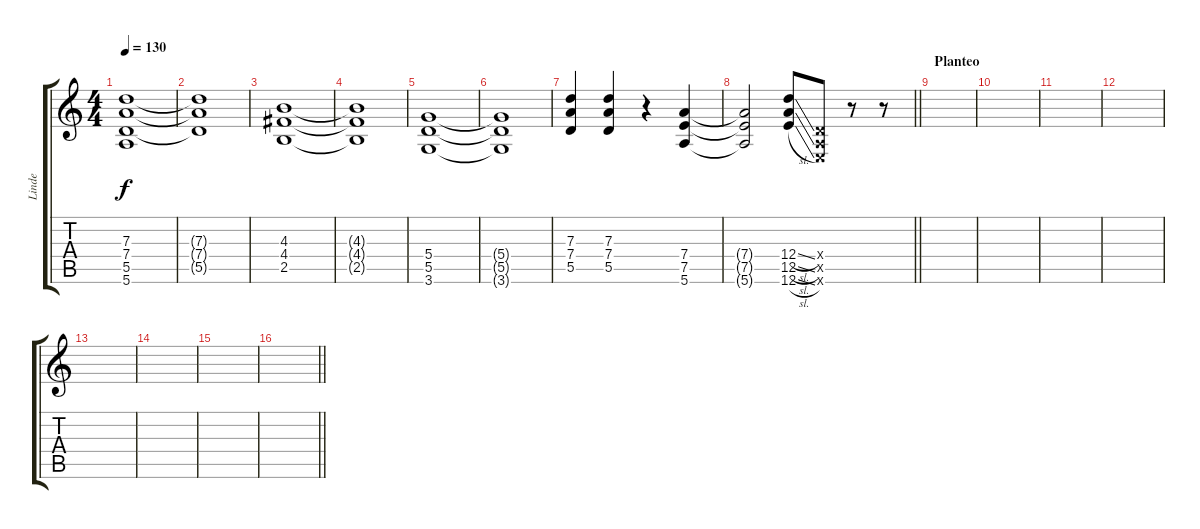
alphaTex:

\track ("Linde" "Linde") {instrument electricguitarclean}
\staff {score tabs}
\tuning (E4 B3 G3 D3 A2 E2) {hide}
\ts (4 4)
\tempo 130
\clef g2
\ks c
(7.3 7.4 5.5 5.6).1{dy f volume 13 instrument distortionguitar} |
(7.3{t} 7.4{t} 5.5{t}).1 |
(4.3 4.4 2.5).1 |
(4.3{t} 4.4{t} 2.5{t}).1 |
(5.4 5.5 3.6).1 |
(5.4{t} 5.5{t} 3.6{t}).1 |
(7.3 7.4 5.5).4 (7.3 7.4 5.5).4 r.4 (7.4 7.5 5.6).4 |
\barLineRight lightlight
(7.4{t} 7.5{t} 5.6{t}).2 (12.4{sl} 12.5{sl} 12.6{sl}).8 (0.4{x} 0.5{x} 0.6{x}).8 r.8 r.8 |
\section ("" "Planteo")
|
|
|
|
|
|
|
\barLineRight lightlight
